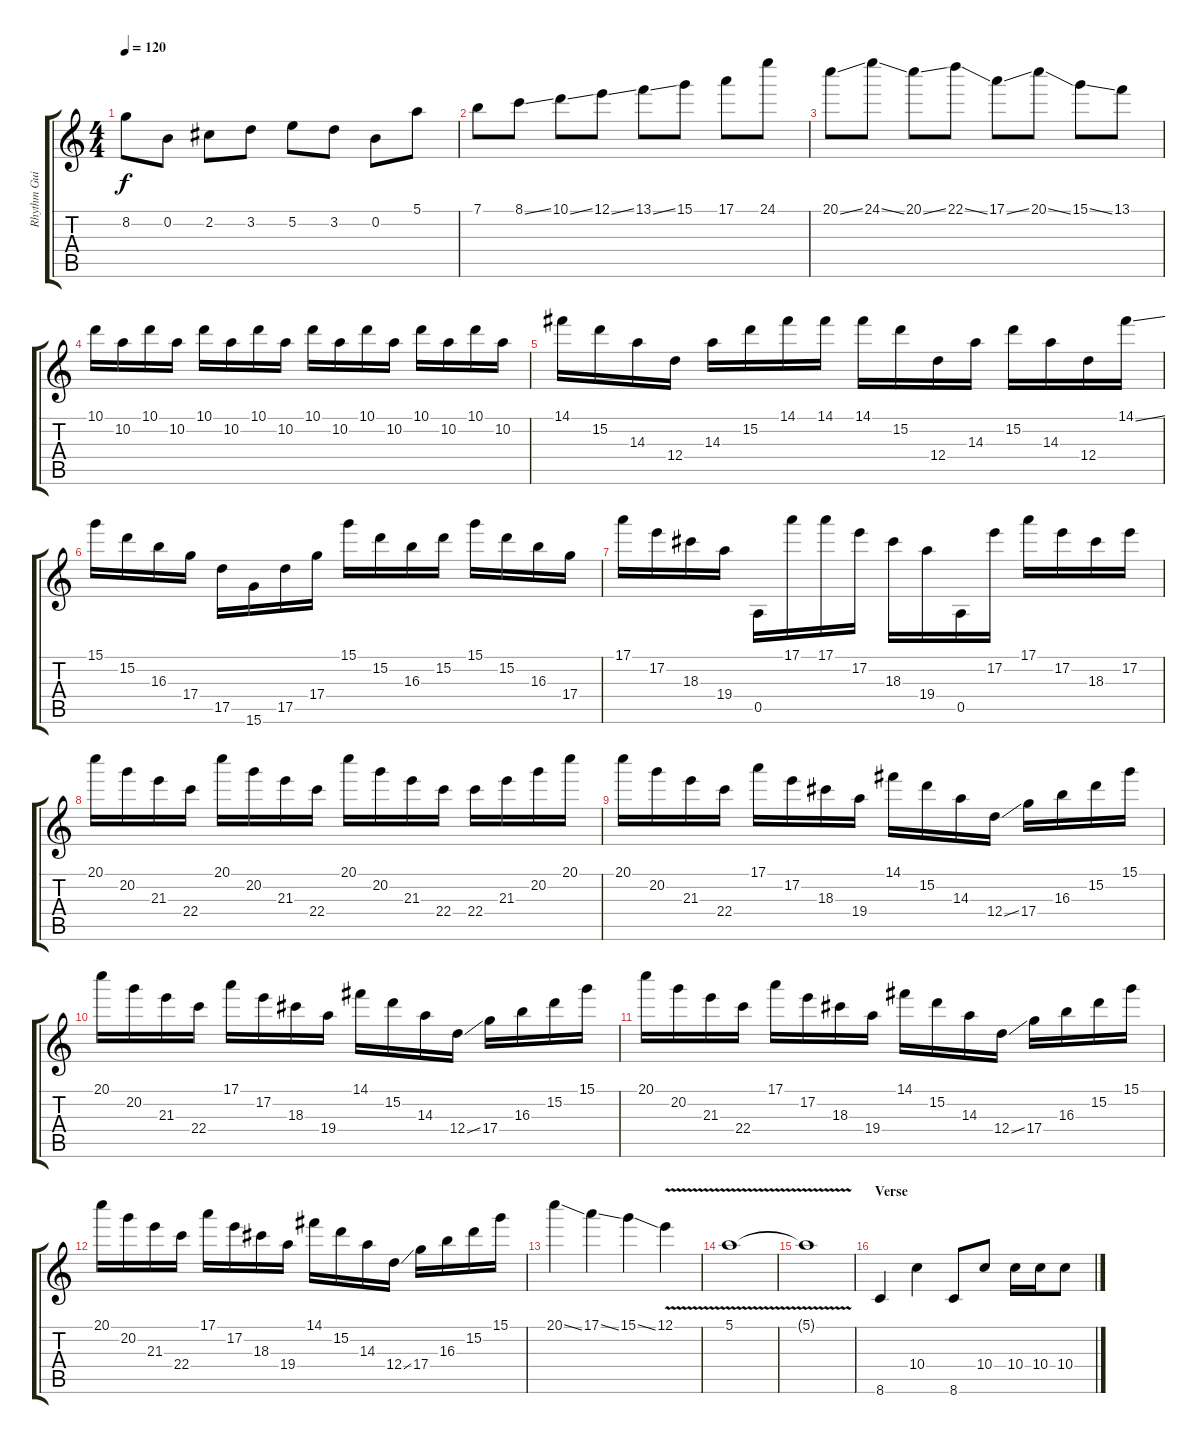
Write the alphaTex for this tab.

\track ("Rhythm Guitar - [Jach]" "Rhythm Gui") {instrument distortionguitar}
\staff {score tabs}
\tuning (E4 B3 G3 D3 A2 E2) {hide}
\ts (4 4)
\tempo 120
\clef g2
\ks c
8.2.8{dy f} 0.2.8 2.2.8 3.2.8 5.2.8 3.2.8 0.2.8 5.1.8 |
7.1.8 8.1{ss}.8 10.1{ss}.8 12.1{ss}.8 13.1{ss}.8 15.1.8 17.1.8 24.1.8 |
20.1{ss}.8 24.1{ss}.8 20.1{ss}.8 22.1{ss}.8 17.1{ss}.8 20.1{ss}.8 15.1{ss}.8 13.1.8 |
10.1.16 10.2.16 10.1.16 10.2.16 10.1.16 10.2.16 10.1.16 10.2.16 10.1.16 10.2.16 10.1.16 10.2.16 10.1.16 10.2.16 10.1.16 10.2.16 |
14.1.16 15.2.16 14.3.16 12.4.16 14.3.16 15.2.16 14.1.16 14.1.16 14.1.16 15.2.16 12.4.16 14.3.16 15.2.16 14.3.16 12.4.16 14.1{ss}.16 |
15.1.16 15.2.16 16.3.16 17.4.16 17.5.16 15.6.16 17.5.16 17.4.16 15.1.16 15.2.16 16.3.16 15.2.16 15.1.16 15.2.16 16.3.16 17.4.16 |
17.1.16 17.2.16 18.3.16 19.4.16 0.5.16 17.1.16 17.1.16 17.2.16 18.3.16 19.4.16 0.5.16 17.2.16 17.1.16 17.2.16 18.3.16 17.2.16 |
20.1.16 20.2.16 21.3.16 22.4.16 20.1.16 20.2.16 21.3.16 22.4.16 20.1.16 20.2.16 21.3.16 22.4.16 22.4.16 21.3.16 20.2.16 20.1.16 |
20.1.16 20.2.16 21.3.16 22.4.16 17.1.16 17.2.16 18.3.16 19.4.16 14.1.16 15.2.16 14.3.16 12.4{ss}.16 17.4.16 16.3.16 15.2.16 15.1.16 |
20.1.16 20.2.16 21.3.16 22.4.16 17.1.16 17.2.16 18.3.16 19.4.16 14.1.16 15.2.16 14.3.16 12.4{ss}.16 17.4.16 16.3.16 15.2.16 15.1.16 |
20.1.16 20.2.16 21.3.16 22.4.16 17.1.16 17.2.16 18.3.16 19.4.16 14.1.16 15.2.16 14.3.16 12.4{ss}.16 17.4.16 16.3.16 15.2.16 15.1.16 |
20.1.16 20.2.16 21.3.16 22.4.16 17.1.16 17.2.16 18.3.16 19.4.16 14.1.16 15.2.16 14.3.16 12.4{ss}.16 17.4.16 16.3.16 15.2.16 15.1.16 |
20.1{ss}.4 17.1{ss}.4 15.1{ss}.4 12.1{v}.4 |
5.1{v}.1 |
5.1{t}.1 |
\section ("" "Verse")
8.6.4 10.4.4 8.6.8 10.4.8 10.4.16 10.4.16 10.4.8
